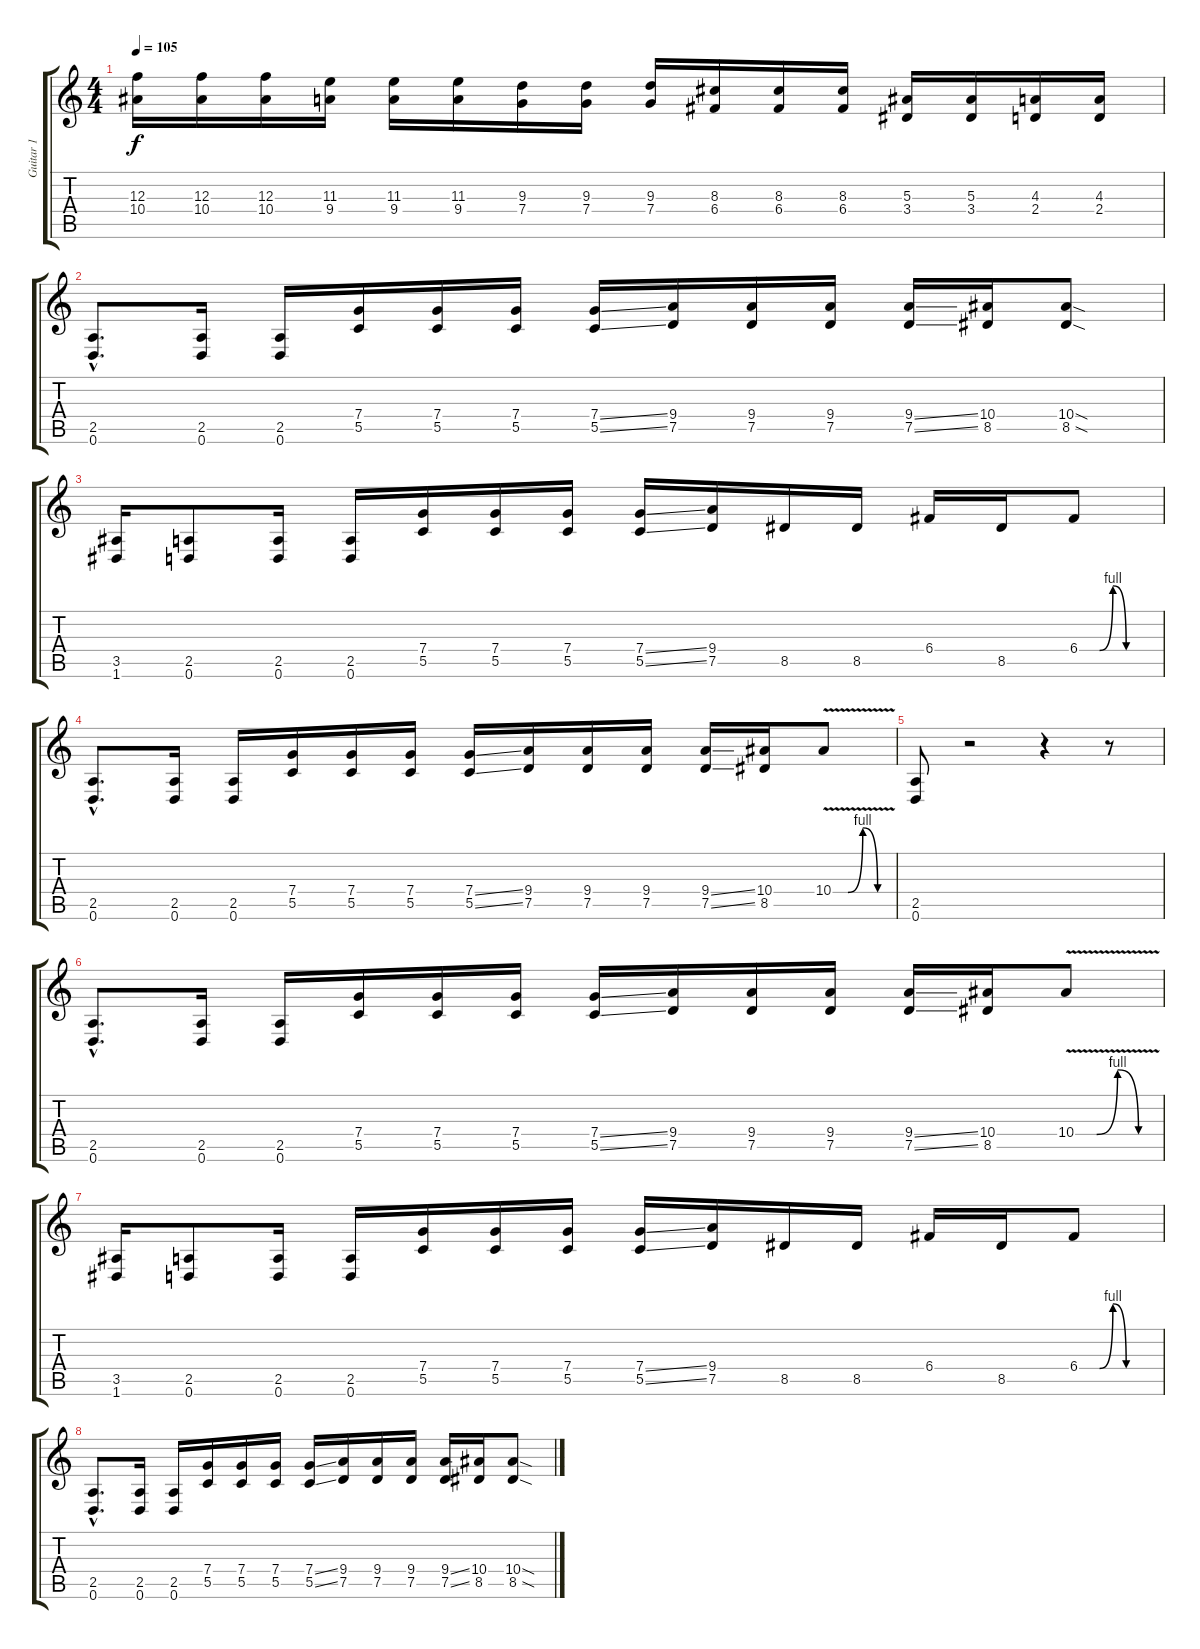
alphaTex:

\track ("Guitar 1" "Guitar 1") {instrument overdrivenguitar}
\staff {score tabs}
\tuning (D4 A3 F3 C3 G2 D2) {hide}
\ts (4 4)
\tempo 105
\clef g2
\ks c
(12.3 10.4).16{dy f} (12.3 10.4).16 (12.3 10.4).16 (11.3 9.4).16 (11.3 9.4).16 (11.3 9.4).16 (9.3 7.4).16 (9.3 7.4).16 (9.3 7.4).16 (8.3 6.4).16 (8.3 6.4).16 (8.3 6.4).16 (5.3 3.4).16 (5.3 3.4).16 (4.3 2.4).16 (4.3 2.4).16 |
\section ("" "")
(2.5{hac} 0.6{hac}).8{d} (2.5 0.6).16 (2.5 0.6).16 (7.4 5.5).16 (7.4 5.5).16 (7.4 5.5).16 (7.4{ss} 5.5{ss}).16 (9.4 7.5).16 (9.4 7.5).16 (9.4 7.5).16 (9.4{ss} 7.5{ss}).16 (10.4 8.5).16 (10.4{sod} 8.5{sod}).8 |
(3.5 1.6).16 (2.5 0.6).8 (2.5 0.6).16 (2.5 0.6).16 (7.4 5.5).16 (7.4 5.5).16 (7.4 5.5).16 (7.4{ss} 5.5{ss}).16 (9.4 7.5).16 8.5.16 8.5.16 6.4.16 8.5.16 6.4{be (custom 0 0 15 0 25 4 35 0 60 0)}.8 |
(2.5{hac} 0.6{hac}).8{d} (2.5 0.6).16 (2.5 0.6).16 (7.4 5.5).16 (7.4 5.5).16 (7.4 5.5).16 (7.4{ss} 5.5{ss}).16 (9.4 7.5).16 (9.4 7.5).16 (9.4 7.5).16 (9.4{ss} 7.5{ss}).16 (10.4 8.5).16 10.4{be (custom 0 0 15 0 30 4 45 0 60 0) v}.8 |
(2.5 0.6).8 r.2 r.4 r.8 |
(2.5{hac} 0.6{hac}).8{d} (2.5 0.6).16 (2.5 0.6).16 (7.4 5.5).16 (7.4 5.5).16 (7.4 5.5).16 (7.4{ss} 5.5{ss}).16 (9.4 7.5).16 (9.4 7.5).16 (9.4 7.5).16 (9.4{ss} 7.5{ss}).16 (10.4 8.5).16 10.4{be (custom 0 0 15 0 30 4 45 0 60 0) v}.8 |
(3.5 1.6).16 (2.5 0.6).8 (2.5 0.6).16 (2.5 0.6).16 (7.4 5.5).16 (7.4 5.5).16 (7.4 5.5).16 (7.4{ss} 5.5{ss}).16 (9.4 7.5).16 8.5.16 8.5.16 6.4.16 8.5.16 6.4{be (custom 0 0 15 0 25 4 35 0 60 0)}.8 |
(2.5{hac} 0.6{hac}).8{d} (2.5 0.6).16 (2.5 0.6).16 (7.4 5.5).16 (7.4 5.5).16 (7.4 5.5).16 (7.4{ss} 5.5{ss}).16 (9.4 7.5).16 (9.4 7.5).16 (9.4 7.5).16 (9.4{ss} 7.5{ss}).16 (10.4 8.5).16 (10.4{sod} 8.5{sod}).8
